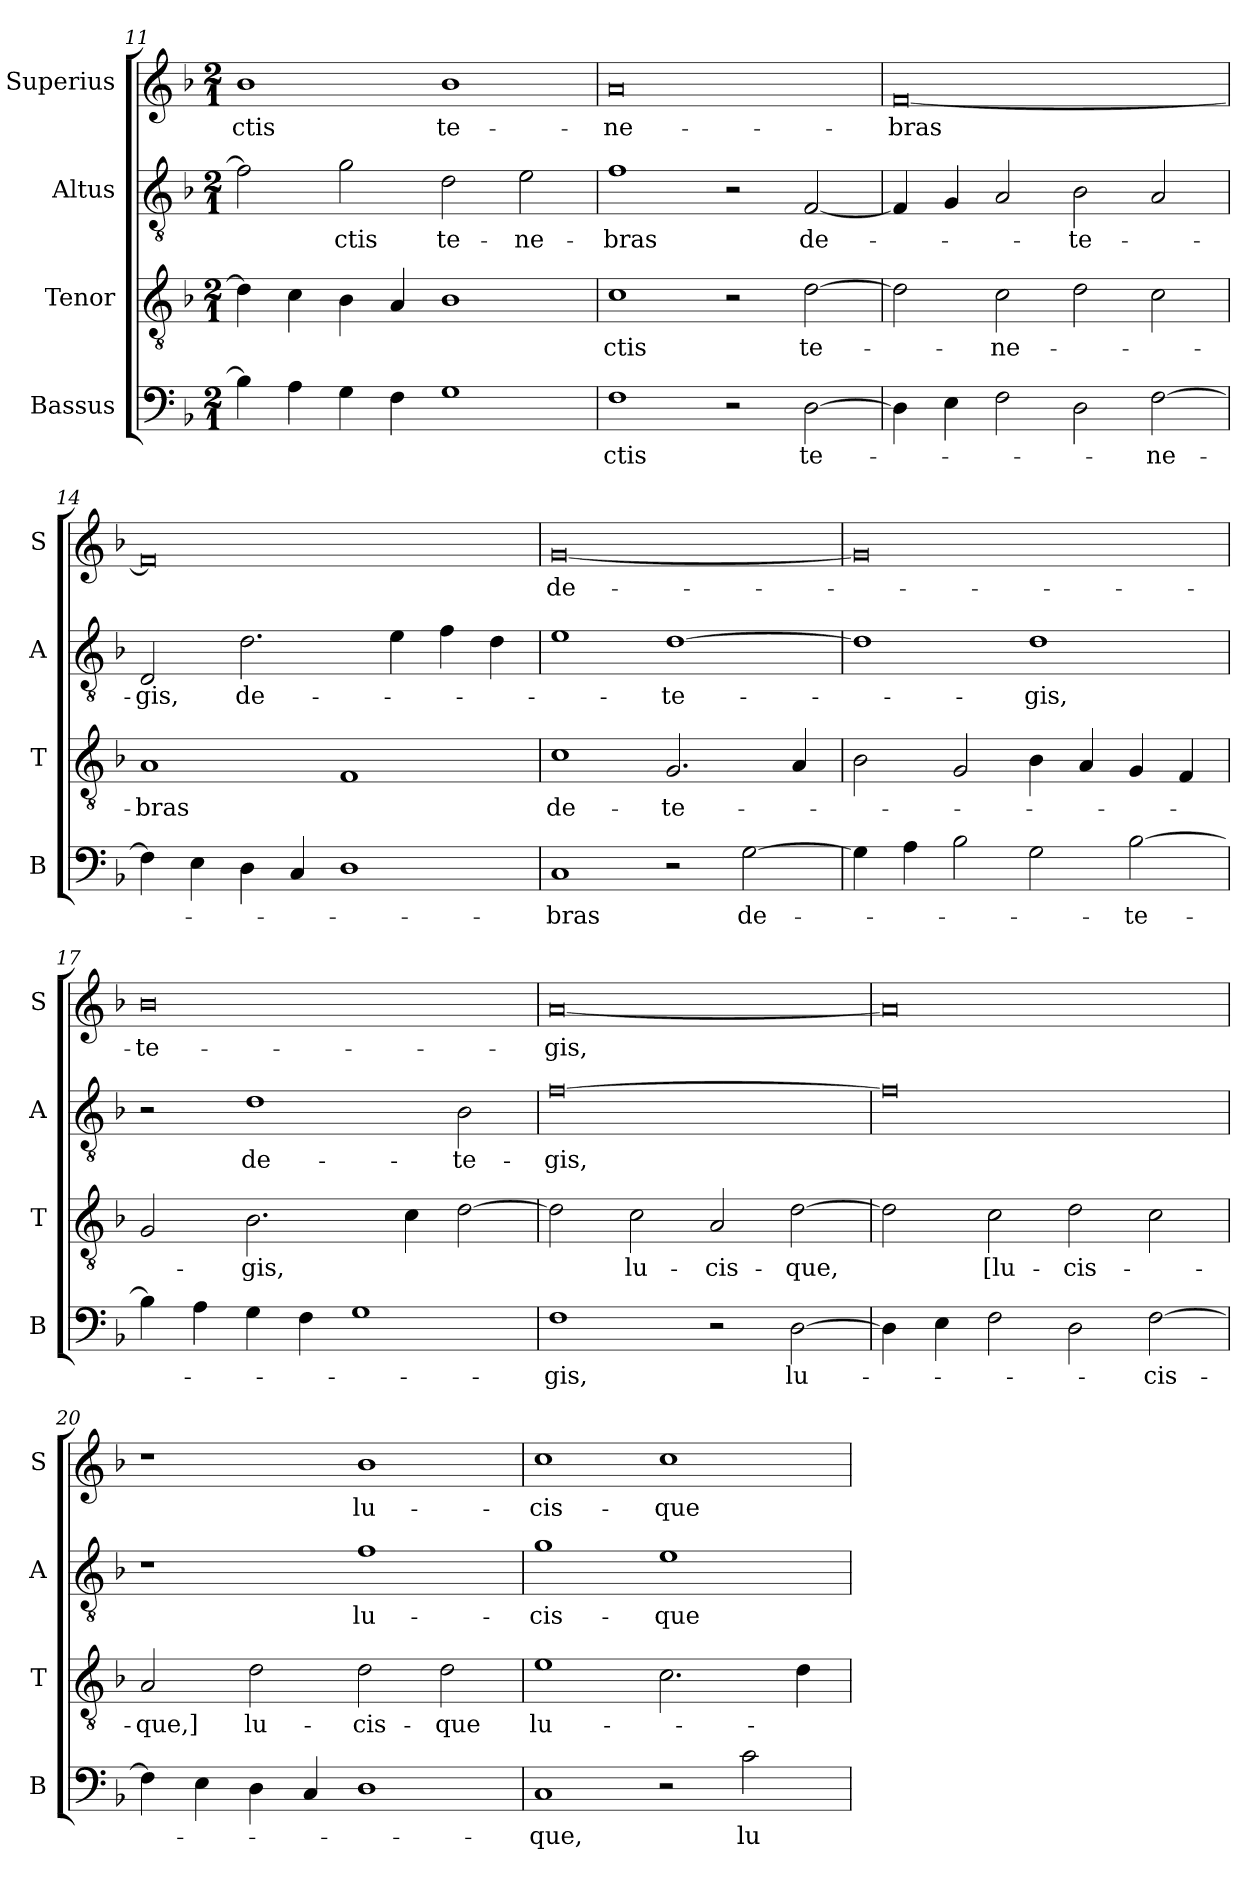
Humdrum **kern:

**kern	**text	**kern	**text	**kern	**text	**kern	**text
*part4	*part4	*part3	*part3	*part2	*part2	*part1	*part1
*staff4	*staff4	*staff3	*staff3	*staff2	*staff2	*staff1	*staff1
*I"Bassus	*	*I"Tenor	*	*I"Altus	*	*I"Superius	*
*I'B	*	*I'T	*	*I'A	*	*I'S	*
*clefF4	*	*clefGv2	*	*clefGv2	*	*clefG2	*
*k[b-]	*	*k[b-]	*	*k[b-]	*	*k[b-]	*
*F:	*	*F:	*	*F:	*	*F:	*
*M2/1	*	*M2/1	*	*M2/1	*	*M2/1	*
=11	=11	=11	=11	=11	=11	=11	=11
4B-]	.	4d]	.	2f]	.	1b-	-ctis
4A	.	4c	.	.	.	.	.
4G	.	4B-	.	2g	-ctis	.	.
4F	.	4A	.	.	.	.	.
1G	.	1B-	.	2d	te-	1b-	te-
.	.	.	.	2e	-ne-	.	.
=12	=12	=12	=12	=12	=12	=12	=12
1F	-ctis	1c	-ctis	1f	-bras	0a	-ne-
2r	.	2r	.	2r	.	.	.
[2D	te-	[2d	te-	[2F	de-	.	.
=13	=13	=13	=13	=13	=13	=13	=13
4D]	.	2d]	.	4F]	.	[0f	-bras
4E	.	.	.	4G	.	.	.
2F	.	2c	-ne-	2A	.	.	.
2D	.	2d	.	2B-	-te-	.	.
[2F	-ne-	2c	.	2A	.	.	.
=14	=14	=14	=14	=14	=14	=14	=14
4F]	.	1A	-bras	2D	-gis,	0f]	.
4E	.	.	.	.	.	.	.
4D	.	.	.	2.d	de-	.	.
4C	.	.	.	.	.	.	.
1D	.	1F	.	.	.	.	.
.	.	.	.	4e	.	.	.
.	.	.	.	4f	.	.	.
.	.	.	.	4d	.	.	.
=15	=15	=15	=15	=15	=15	=15	=15
1C	-bras	1c	de-	1e	.	[0g	de-
2r	.	2.G	-te-	[1d	-te-	.	.
[2G	de-	.	.	.	.	.	.
.	.	4A	.	.	.	.	.
=16	=16	=16	=16	=16	=16	=16	=16
4G]	.	2B-	.	1d]	.	0g]	.
4A	.	.	.	.	.	.	.
2B-	.	2G	.	.	.	.	.
2G	.	4B-	.	1d	-gis,	.	.
.	.	4A	.	.	.	.	.
[2B-	-te-	4G	.	.	.	.	.
.	.	4F	.	.	.	.	.
=17	=17	=17	=17	=17	=17	=17	=17
4B-]	.	2G	.	2r	.	0b-	-te-
4A	.	.	.	.	.	.	.
4G	.	2.B-	-gis,	1d	de-	.	.
4F	.	.	.	.	.	.	.
1G	.	.	.	.	.	.	.
.	.	4c	.	.	.	.	.
.	.	[2d	.	2B-	-te-	.	.
=18	=18	=18	=18	=18	=18	=18	=18
1F	-gis,	2d]	.	[0f	-gis,	[0a	-gis,
.	.	2c	lu-	.	.	.	.
2r	.	2A	-cis-	.	.	.	.
[2D	lu-	[2d	-que,	.	.	.	.
=19	=19	=19	=19	=19	=19	=19	=19
4D]	.	2d]	.	0f]	.	0a]	.
4E	.	.	.	.	.	.	.
2F	.	2c	[lu-	.	.	.	.
2D	.	2d	-cis-	.	.	.	.
[2F	-cis-	2c	.	.	.	.	.
=20	=20	=20	=20	=20	=20	=20	=20
4F]	.	2A	-que,]	1r	.	1r	.
4E	.	.	.	.	.	.	.
4D	.	2d	lu-	.	.	.	.
4C	.	.	.	.	.	.	.
1D	.	2d	-cis-	1f	lu-	1b-	lu-
.	.	2d	-que	.	.	.	.
=21	=21	=21	=21	=21	=21	=21	=21
1C	-que,	1e	lu-	1g	-cis-	1cc	-cis-
2r	.	2.c	.	1e	-que	1cc	-que
2c	lu-	.	.	.	.	.	.
.	.	4d	.	.	.	.	.
=	=	=	=	=	=	=	=
*-	*-	*-	*-	*-	*-	*-	*-
